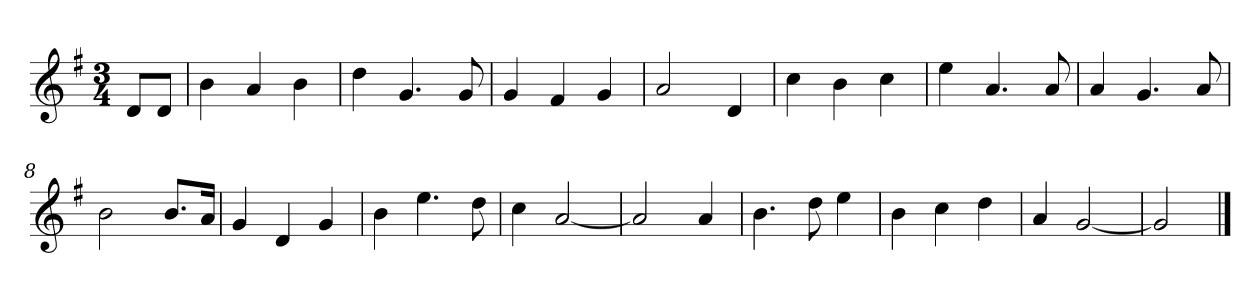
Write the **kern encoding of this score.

**kern
*part1
*staff1
*k[f#]
*M3/4
*MM120
=
8dL
8dJ
=1
4b
4a
4b
=2
4dd
4.g
8g
=3
4g
4f#
4g
=4
2a
4d
=5
4cc
4b
4cc
=6
4ee
4.a
8a
=7
4a
4.g
8a
=8
2b
8.bL
16aJk
=9
4g
4d
4g
=10
4b
4.ee
8dd
=11
4cc
[2a
=12
2a]
4a
=13
4.b
8dd
4ee
=14
4b
4cc
4dd
=15
4a
[2g
=16
2g]
==
*-
